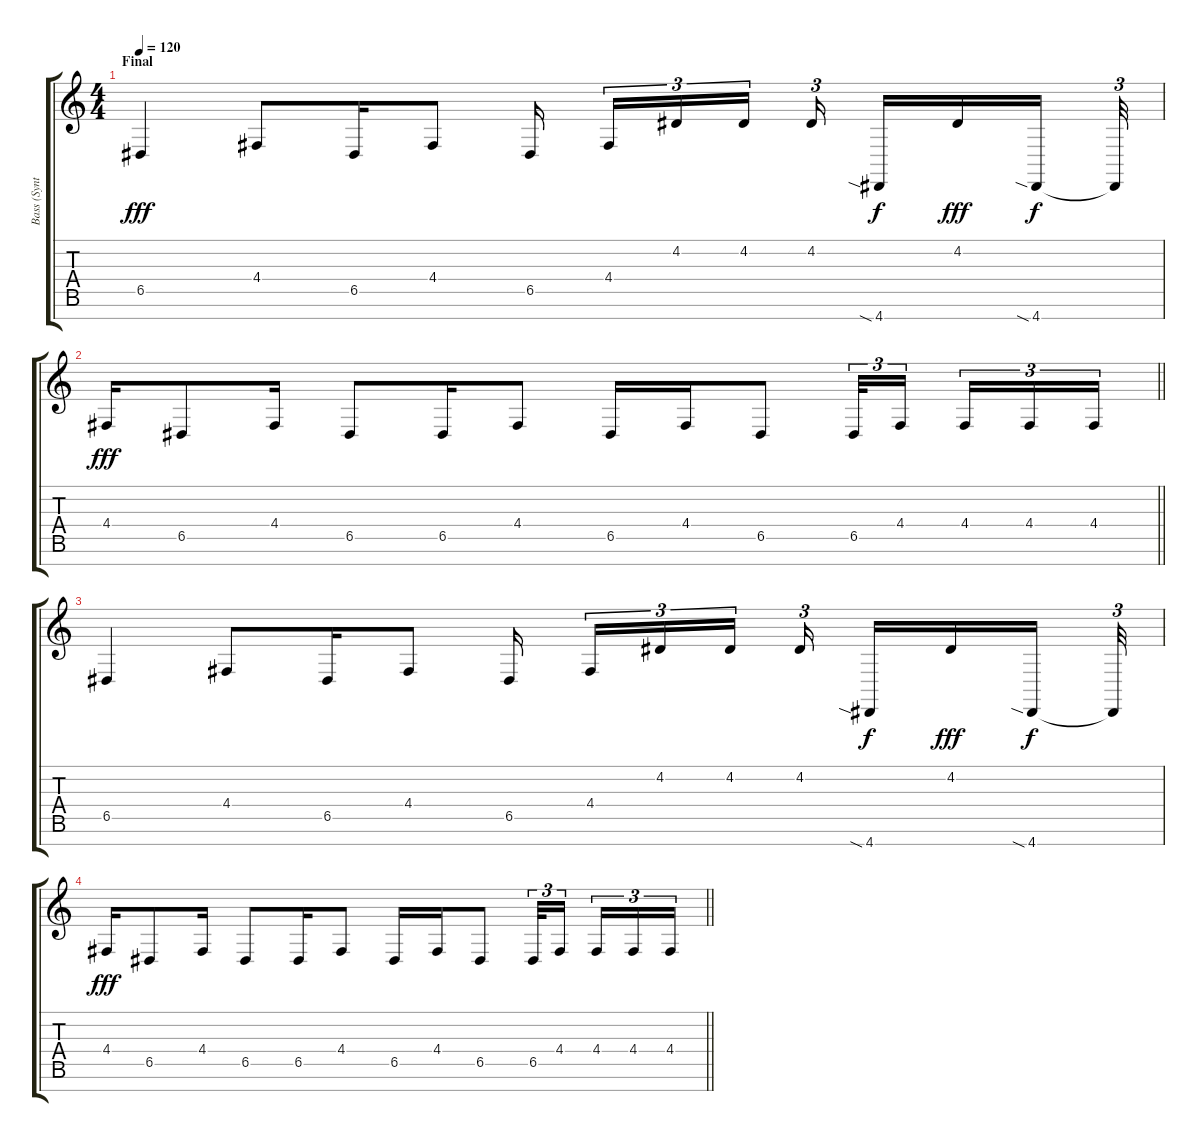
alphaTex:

\track ("Bass (Synth)" "Bass (Synt") {instrument lead8bassandlead}
\staff {score tabs}
\tuning (E4 B3 G3 D3 A2 E2 B1) {hide}
\ts (4 4)
\section ("" "Final")
\tempo 120
\clef g2
\ks c
6.5.4{dy fff volume 10} 4.4.8 6.5.16 4.4.8 6.5.16{beam splitsecondary} 4.4.16{tu (3 2)} 4.2.16{tu (3 2)} 4.2.16{tu (3 2)} 4.2.16{tu (3 2) beam splitsecondary} 4.7{sia}.16{dy f} 4.2.16{dy fff} 4.7{sia}.16{dy f beam splitsecondary} 4.7{t}.32{tu (3 2)} |
\barLineRight lightlight
4.4.16{dy fff} 6.5.8 4.4.16 6.5.8 6.5.16 4.4.8 6.5.16 4.4.16 6.5.8 6.5.32{tu (3 2)} 4.4.16{tu (3 2) beam splitsecondary} 4.4.16{tu (3 2)} 4.4.16{tu (3 2)} 4.4.16{tu (3 2)} |
6.5.4 4.4.8 6.5.16 4.4.8 6.5.16{beam splitsecondary} 4.4.16{tu (3 2)} 4.2.16{tu (3 2)} 4.2.16{tu (3 2)} 4.2.16{tu (3 2) beam splitsecondary} 4.7{sia}.16{dy f} 4.2.16{dy fff} 4.7{sia}.16{dy f beam splitsecondary} 4.7{t}.32{tu (3 2)} |
\barLineRight lightlight
4.4.16{dy fff} 6.5.8 4.4.16 6.5.8 6.5.16 4.4.8 6.5.16 4.4.16 6.5.8 6.5.32{tu (3 2)} 4.4.16{tu (3 2) beam splitsecondary} 4.4.16{tu (3 2)} 4.4.16{tu (3 2)} 4.4.16{tu (3 2)}
